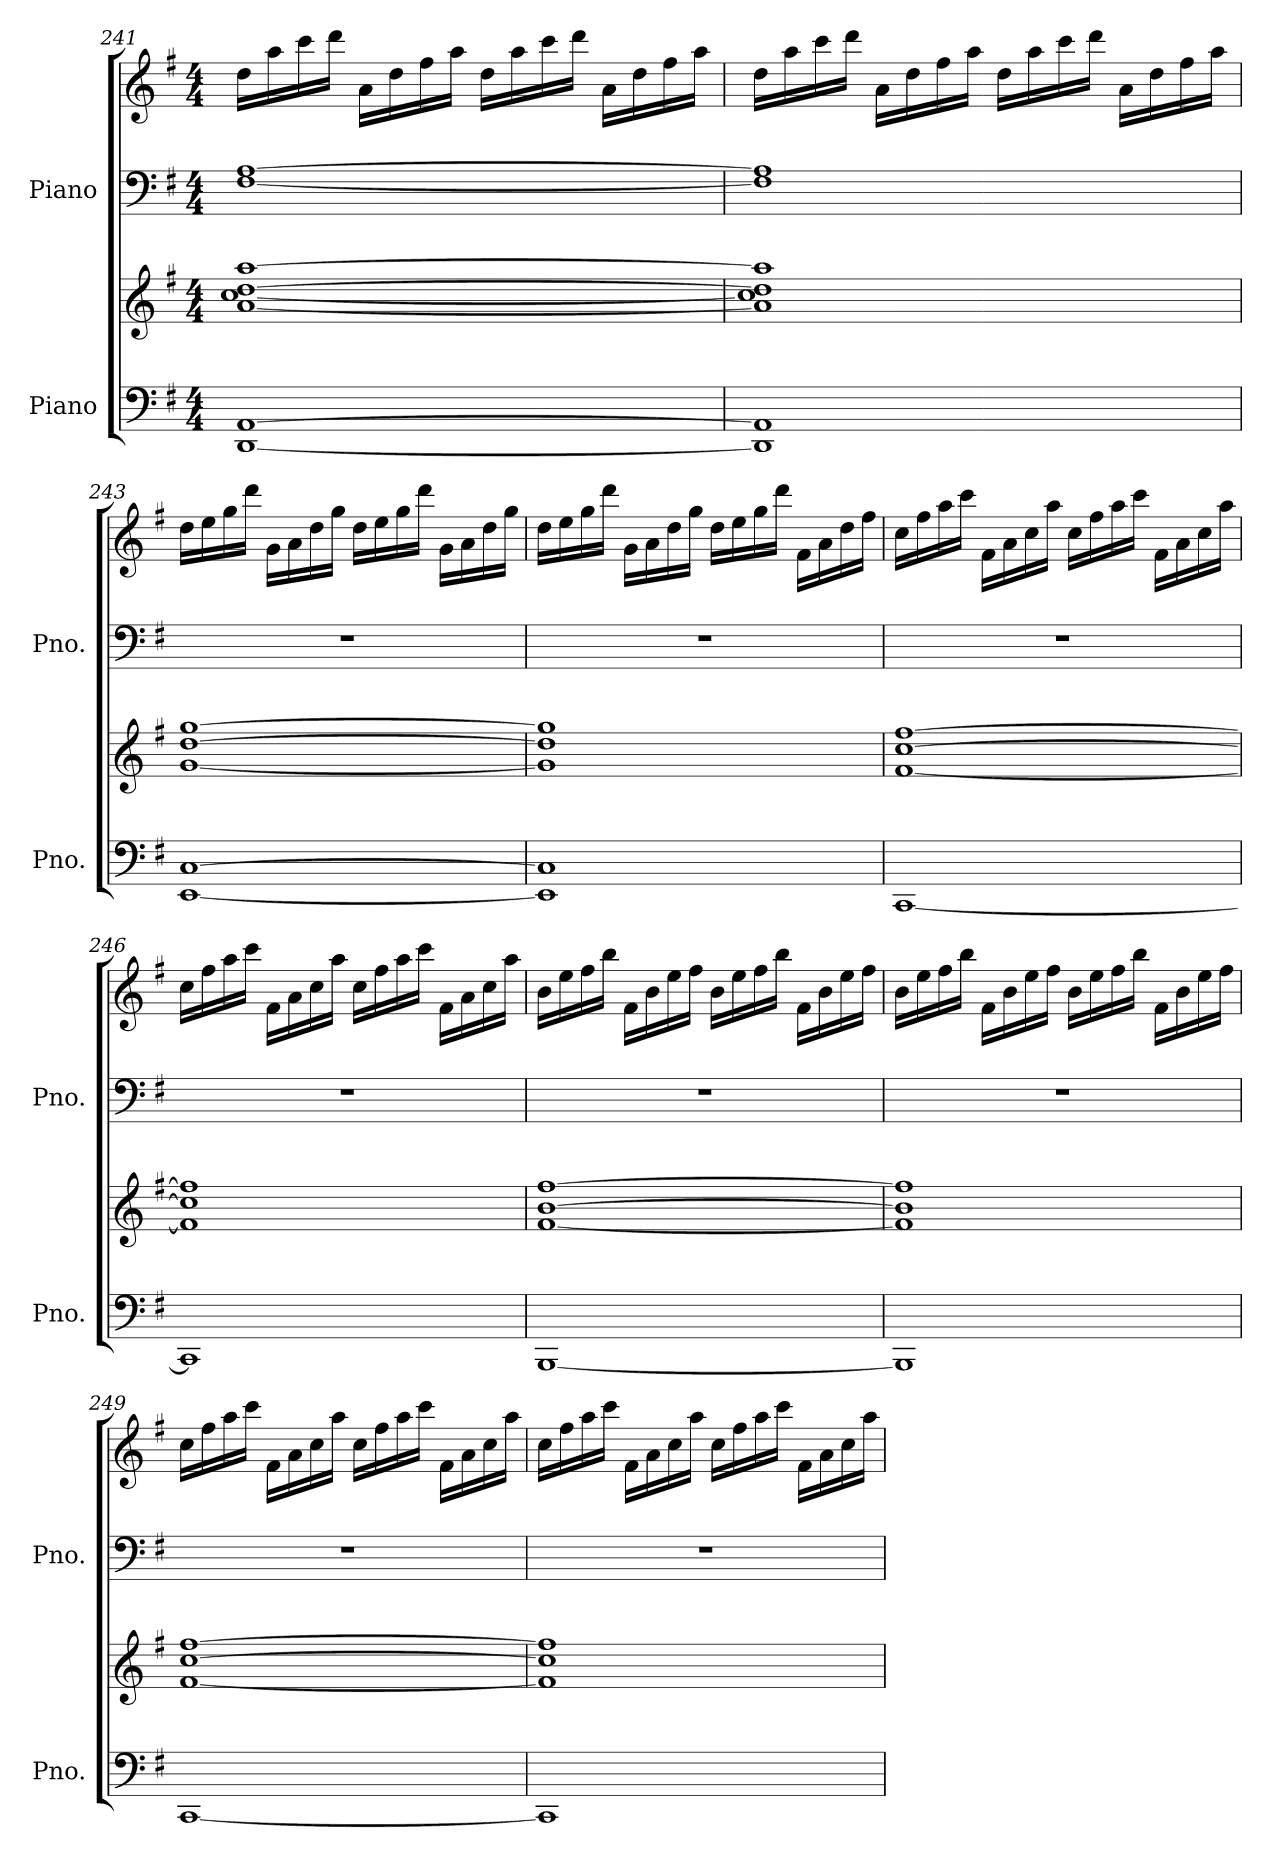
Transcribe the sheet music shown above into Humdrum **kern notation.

**kern	**kern	**kern	**kern
*part2	*part2	*part1	*part1
*staff4	*staff3	*staff2	*staff1
*I"Piano	*	*I"Piano	*
*I'Pno.	*	*I'Pno.	*
!!LO:PB:g=z
*clefF4	*clefG2	*clefF4	*clefG2
*k[f#]	*k[f#]	*k[f#]	*k[f#]
*M4/4	*M4/4	*M4/4	*M4/4
=241	=241	=241	=241
[1DD [1AA	[1a [1cc [1dd [1aa	[1F# [1A	16dd\LL
.	.	.	16aa\
.	.	.	16ccc\
.	.	.	16ddd\JJ
.	.	.	16a\LL
.	.	.	16dd\
.	.	.	16ff#\
.	.	.	16aa\JJ
.	.	.	16dd\LL
.	.	.	16aa\
.	.	.	16ccc\
.	.	.	16ddd\JJ
.	.	.	16a\LL
.	.	.	16dd\
.	.	.	16ff#\
.	.	.	16aa\JJ
=242	=242	=242	=242
1DD] 1AA]	1a] 1cc] 1dd] 1aa]	1F#] 1A]	16dd\LL
.	.	.	16aa\
.	.	.	16ccc\
.	.	.	16ddd\JJ
.	.	.	16a\LL
.	.	.	16dd\
.	.	.	16ff#\
.	.	.	16aa\JJ
.	.	.	16dd\LL
.	.	.	16aa\
.	.	.	16ccc\
.	.	.	16ddd\JJ
.	.	.	16a\LL
.	.	.	16dd\
.	.	.	16ff#\
.	.	.	16aa\JJ
!!LO:LB:g=z
=243	=243	=243	=243
[1EE [1C	[1g [1dd [1gg	1r	16dd\LL
.	.	.	16ee\
.	.	.	16gg\
.	.	.	16ddd\JJ
.	.	.	16g\LL
.	.	.	16a\
.	.	.	16dd\
.	.	.	16gg\JJ
.	.	.	16dd\LL
.	.	.	16ee\
.	.	.	16gg\
.	.	.	16ddd\JJ
.	.	.	16g\LL
.	.	.	16a\
.	.	.	16dd\
.	.	.	16gg\JJ
=244	=244	=244	=244
1EE] 1C]	1g] 1dd] 1gg]	1r	16dd\LL
.	.	.	16ee\
.	.	.	16gg\
.	.	.	16ddd\JJ
.	.	.	16g\LL
.	.	.	16a\
.	.	.	16dd\
.	.	.	16gg\JJ
.	.	.	16dd\LL
.	.	.	16ee\
.	.	.	16gg\
.	.	.	16ddd\JJ
.	.	.	16f#\LL
.	.	.	16a\
.	.	.	16dd\
.	.	.	16ff#\JJ
!!LO:LB:g=z
=245	=245	=245	=245
[1CC	[1f# [1cc [1ff#	1r	16cc\LL
.	.	.	16ff#\
.	.	.	16aa\
.	.	.	16ccc\JJ
.	.	.	16f#\LL
.	.	.	16a\
.	.	.	16cc\
.	.	.	16aa\JJ
.	.	.	16cc\LL
.	.	.	16ff#\
.	.	.	16aa\
.	.	.	16ccc\JJ
.	.	.	16f#\LL
.	.	.	16a\
.	.	.	16cc\
.	.	.	16aa\JJ
=246	=246	=246	=246
1CC]	1f#] 1cc] 1ff#]	1r	16cc\LL
.	.	.	16ff#\
.	.	.	16aa\
.	.	.	16ccc\JJ
.	.	.	16f#\LL
.	.	.	16a\
.	.	.	16cc\
.	.	.	16aa\JJ
.	.	.	16cc\LL
.	.	.	16ff#\
.	.	.	16aa\
.	.	.	16ccc\JJ
.	.	.	16f#\LL
.	.	.	16a\
.	.	.	16cc\
.	.	.	16aa\JJ
!!LO:PB:g=z
=247	=247	=247	=247
[1BBB	[1f# [1b [1ff#	1r	16b\LL
.	.	.	16ee\
.	.	.	16ff#\
.	.	.	16bb\JJ
.	.	.	16f#\LL
.	.	.	16b\
.	.	.	16ee\
.	.	.	16ff#\JJ
.	.	.	16b\LL
.	.	.	16ee\
.	.	.	16ff#\
.	.	.	16bb\JJ
.	.	.	16f#\LL
.	.	.	16b\
.	.	.	16ee\
.	.	.	16ff#\JJ
=248	=248	=248	=248
1BBB]	1f#] 1b] 1ff#]	1r	16b\LL
.	.	.	16ee\
.	.	.	16ff#\
.	.	.	16bb\JJ
.	.	.	16f#\LL
.	.	.	16b\
.	.	.	16ee\
.	.	.	16ff#\JJ
.	.	.	16b\LL
.	.	.	16ee\
.	.	.	16ff#\
.	.	.	16bb\JJ
.	.	.	16f#\LL
.	.	.	16b\
.	.	.	16ee\
.	.	.	16ff#\JJ
!!LO:LB:g=z
=249	=249	=249	=249
[1CC	[1f# [1cc [1ff#	1r	16cc\LL
.	.	.	16ff#\
.	.	.	16aa\
.	.	.	16ccc\JJ
.	.	.	16f#\LL
.	.	.	16a\
.	.	.	16cc\
.	.	.	16aa\JJ
.	.	.	16cc\LL
.	.	.	16ff#\
.	.	.	16aa\
.	.	.	16ccc\JJ
.	.	.	16f#\LL
.	.	.	16a\
.	.	.	16cc\
.	.	.	16aa\JJ
=250	=250	=250	=250
1CC]	1f#] 1cc] 1ff#]	1r	16cc\LL
.	.	.	16ff#\
.	.	.	16aa\
.	.	.	16ccc\JJ
.	.	.	16f#\LL
.	.	.	16a\
.	.	.	16cc\
.	.	.	16aa\JJ
.	.	.	16cc\LL
.	.	.	16ff#\
.	.	.	16aa\
.	.	.	16ccc\JJ
.	.	.	16f#\LL
.	.	.	16a\
.	.	.	16cc\
.	.	.	16aa\JJ
=	=	=	=
*-	*-	*-	*-
